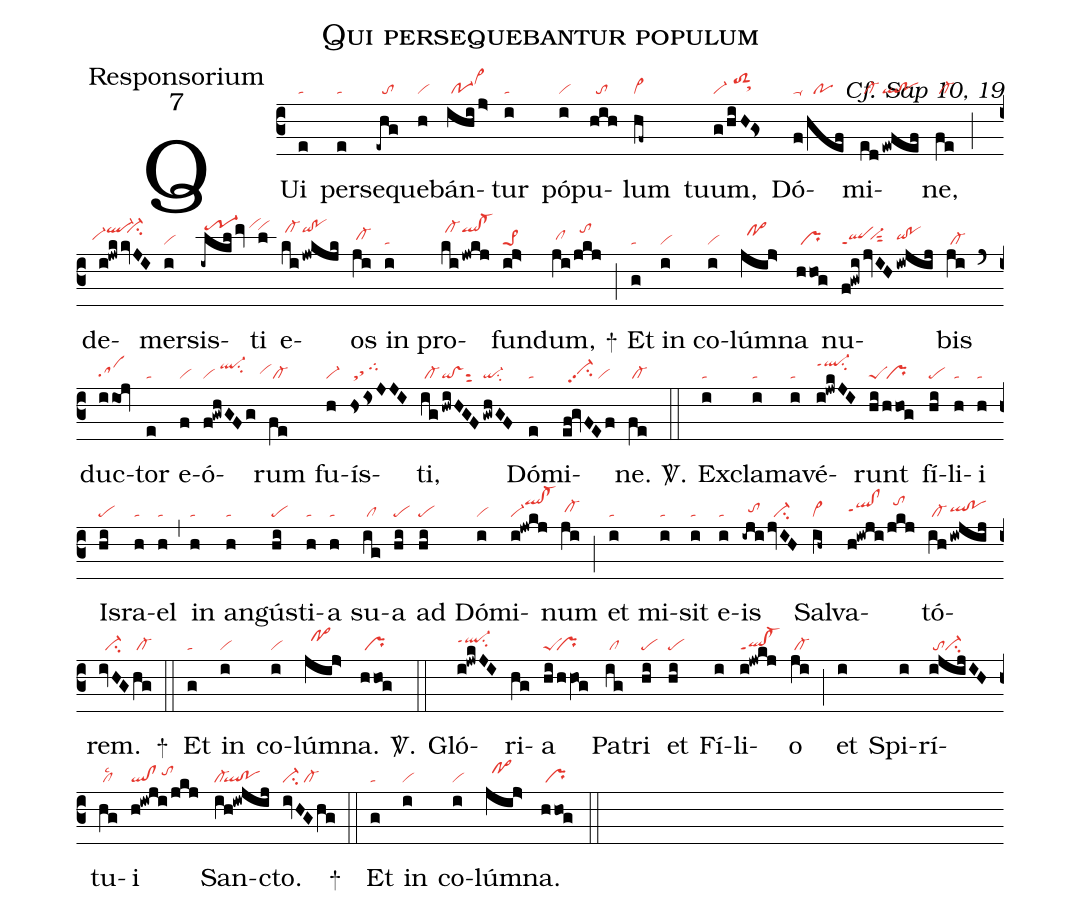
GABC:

name:Qui persequebantur populum;
office-part:Responsorium;
mode:7;
commentary:Cf. Sap 10, 19;
nabc-lines:1;
%%
(c3)
QUi(e|ta) per(e|ta)se(-ehg|//to)que(h|vi)bán(ihi/j>|/po-1vi>hj)tur(i|ta) pó(i|vi)pu(hih|//to)lum(hf~|cl~) tuum,(g|vi-|/hiH!Gs|//toS2hj``sthh) Dó(f|ta-|/hef|//po)mi(ed|/cl-|!ewfef|ql!po)ne,(fe|/cl-) (;)
de(i!jwk|``vi-hhql-hk|kvJI|//ci-hk)mer(i|vi)sis(-ilkl/mv|/tr-1hl///vihm)ti(l|vihl) e(ki|/cl-hk|!jwkjk|qihk!pohk)os(ji|/cl-hh) in(i|ta) pro(ki|/cl-hk|!jwkj|qlhk!cl-hk)fun(ij>|pe>1)dum,(ji|/clhh|/jkj|//tohk) +(;)
Et(g|ta) in(i|vi) co(i|vi)lúm(jij>|//po>hj)na(hhog|/pr) nu(f!gwi|qlppt1|/jvIH|//vi-hhsut2|/iwjij|qihh!pohh)bis(ji|/cl-) (`)
duc(iiOj|sahg)tor(e|ta) e(f|vi)ó(f!gwhGFg|vi/ql-hjsu2/vihh)rum(fe|/cl-) fu(h|vi-)ís(hsisJJI|/ststhh/tghj)ti,(ig|/cl-|!hwiHGF|qi!vssut2|/gwhGF|qi-su2) Dó(e|ta)mi(ef!gvFEf|//vi-hhpp2su2/vi)ne.(fe|/cl-) <sp>V/</sp>.(::)
Ex(i|ta)cla(i|ta)ma(i|ta)vé(i!jwkJI|ql-hkppt1su2)runt(hi|peS|/hhog|/pr) fí(hi|pe)li(h|ta)i(h|ta) Is(hi|pe)ra(h|ta)el(h|ta) (,)
in(h|ta) an(h|ta)gús(hi|pe)ti(h|ta)a(h|ta) su(ig|/cl)a(hi|pe) ad(hi|pe) Dó(i|vi)mi(i!jwkj|vi-qlhk!cl-hk)num(ji|/cl-hh) (;)
et(i|ta) mi(i|ta)sit(i|ta) e(i|ta)is(-iji|//tohh|jvIH|//ci-) Sal(ih~|cl~)va(h!iwji|qlhh!clhhppt1|/jkj|//tohk)tó(ih|/cl-|!iwjij|qlhh!pohh)rem.(ivHG|//ci-|hg|/cl-) +(::)
Et(g|ta) in(i|vi) co(i|vi)lúm(jij>|//po>hj)na.(hhog|/pr) <sp>V/</sp>.(::)
Gló(i!jwkJI|ql-hippt1su2)ri(hg)a(hi/hhVO!g|peS``pr) Pa(ig|/cl)tri(hi|pe) et(hi|pe) Fí(i)li(i!jwkj|ql!cl-ppt1)o(ji|/cl-) (;)
et(i) Spi(i)rí(i!@jijIH|/toci-)tu(hg|/cllsc2)i(h!iwji/jkj|ql!cl/tohi) San(ih!iw!@jij|cl-``ql!po)cto.(ivHGhg|ci-/cl-) +(::)
Et(g|ta) in(i|vi) co(i|vi)lúm(jij>|//po>hj)na.(hhog|/pr) (::)
